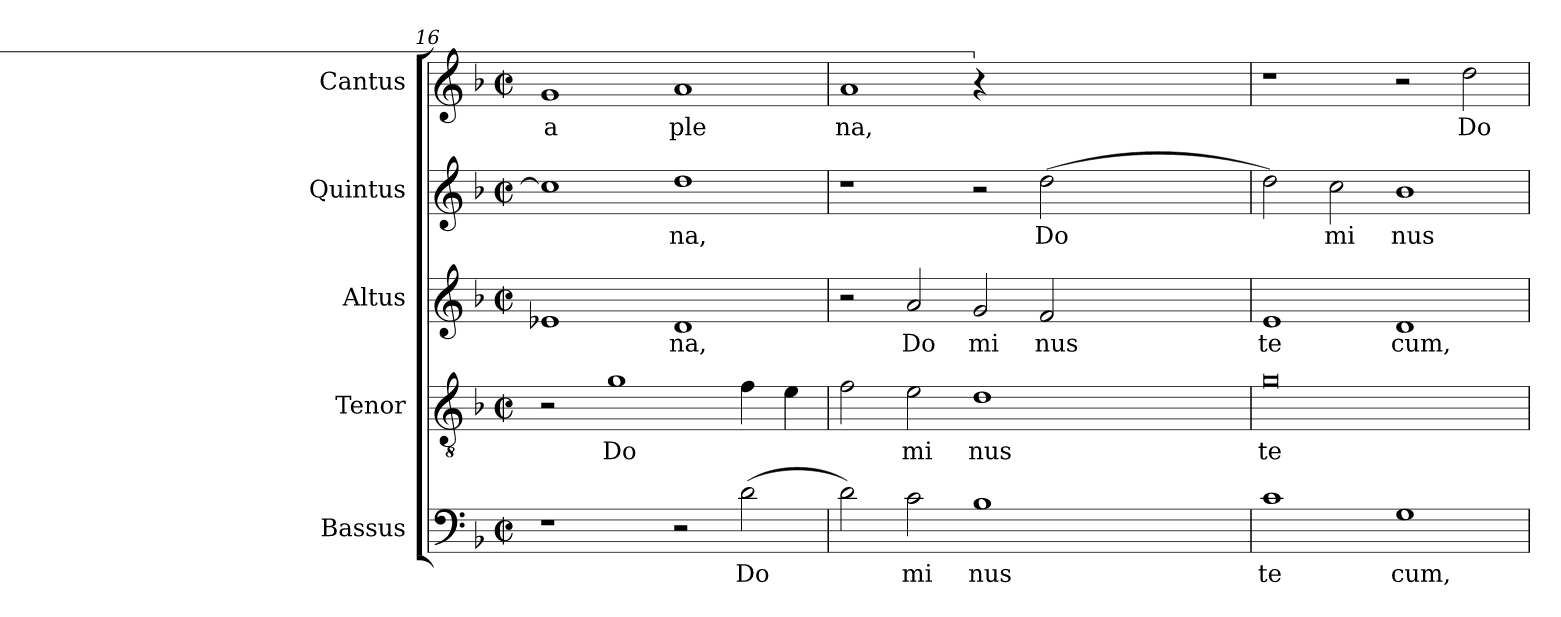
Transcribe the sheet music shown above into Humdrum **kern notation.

**kern	**text	**kern	**text	**kern	**text	**kern	**text	**kern	**text
*part5	*part5	*part4	*part4	*part3	*part3	*part2	*part2	*part1	*part1
*staff5	*staff5	*staff4	*staff4	*staff3	*staff3	*staff2	*staff2	*staff1	*staff1
*I"Bassus	*	*I"Tenor	*	*I"Altus	*	*I"Quintus	*	*I"Cantus	*
*clefF4	*	*clefGv2	*	*clefG2	*	*clefG2	*	*clefG2	*
*k[b-]	*	*k[b-]	*	*k[b-]	*	*k[b-]	*	*k[b-]	*
*F:	*	*F:	*	*F:	*	*F:	*	*F:	*
*M2/2	*	*M2/2	*	*M2/2	*	*M2/2	*	*M2/2	*
*met(c|)	*	*met(c|)	*	*met(c|)	*	*met(c|)	*	*met(c|)	*
=16	=16	=16	=16	=16	=16	=16	=16	=16	=16
!	!	!	!	!	!	!	!	!	!LO:LY:b:cj
1r	.	2r	.	1e-X	.	1cc]	.	1g	a
!	!	!	!LO:LY:b:cj	!	!	!	!	!	!
.	.	1g	Do	.	.	.	.	.	.
!	!	!	!	!	!LO:LY:b:cj	!	!LO:LY:b:cj	!	!LO:LY:b:cj
2r	.	.	.	1d	na,	1dd	na,	1a	ple
!	!LO:LY:b	!	!	!	!	!	!	!	!
(>2d\	Do	4f\	.	.	.	.	.	.	.
.	.	4e\	.	.	.	.	.	.	.
=17	=17	=17	=17	=17	=17	=17	=17	=17	=17
!	!	!	!	!	!	!	!	!	!LO:LY:b:cj
2d\)	.	2f\	.	2r	.	1r	.	1a	na,
!	!LO:LY:b:cj	!	!LO:LY:b:cj	!	!LO:LY:b:cj	!	!	!	!
2c\	mi	2e\	mi	2a/	Do	.	.	.	.
!	!LO:LY:b:cj	!	!LO:LY:b:cj	!	!LO:LY:b:cj	!	!	!LO:N:vis=1	!
1B-	nus	1d	nus	2g/	mi	2r	.	4%9r	.
!	!	!	!	!	!LO:LY:b:cj	!	!LO:LY:b	!	!
.	.	.	.	2f/	nus	(>2dd\	Do	.	.
1ryy	.	1ryy	.	1ryy	.	1ryy	.	.	.
4ryy	.	4ryy	.	4ryy	.	4ryy	.	.	.
=18	=18	=18	=18	=18	=18	=18	=18	=18	=18
!	!LO:LY:b:cj	!	!LO:LY:b:cj	!	!LO:LY:b:cj	!	!	!	!
1c	te	0g	te	1e	te	2dd\)	.	1r	.
!	!	!	!	!	!	!	!LO:LY:b:cj	!	!
.	.	.	.	.	.	2cc\	mi	.	.
!	!LO:LY:b:cj	!	!	!	!LO:LY:b:cj	!	!LO:LY:b:cj	!	!
1G	cum,	.	.	1d	cum,	1b-	nus	2r	.
!	!	!	!	!	!	!	!	!	!LO:LY:b
.	.	.	.	.	.	.	.	2dd\	Do
=	=	=	=	=	=	=	=	=	=
*-	*-	*-	*-	*-	*-	*-	*-	*-	*-
